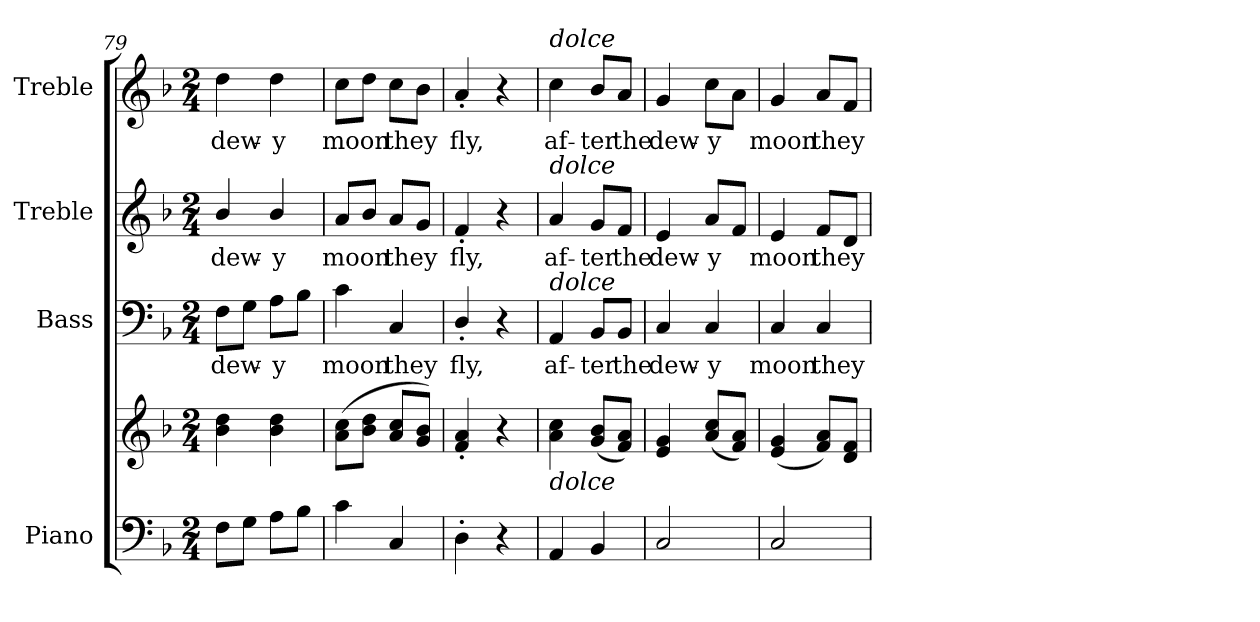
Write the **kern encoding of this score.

**kern	**kern	**kern	**text	**kern	**text	**kern	**text
*part4	*part4	*part3	*part3	*part2	*part2	*part1	*part1
*staff5	*staff4	*staff3	*staff3	*staff2	*staff2	*staff1	*staff1
*I"Piano	*	*I"Bass	*	*I"Treble	*	*I"Treble	*
*I'Pno.	*	*I'B.	*	*	*	*	*
*clefF4	*clefG2	*clefF4	*	*clefG2	*	*clefG2	*
*k[b-]	*k[b-]	*k[b-]	*	*k[b-]	*	*k[b-]	*
*F:	*F:	*F:	*	*F:	*	*F:	*
*M2/4	*M2/4	*M2/4	*	*M2/4	*	*M2/4	*
=79	=79	=79	=79	=79	=79	=79	=79
!	!	!	!LO:LY:b:color=#000000	!	!	!	!
!	!	!	!	!	!LO:LY:b:color=#000000	!	!
!	!	!	!	!	!	!	!LO:LY:b:color=#000000
8Fi\L	4b-i\ 4ddi	8Fi\L	dew-	4b-i/	dew-	4ddi\	dew-
8Gi\J	.	8Gi\J	.	.	.	.	.
!	!	!	!LO:LY:b:color=#000000	!	!	!	!
!	!	!	!	!	!LO:LY:b:color=#000000	!	!
!	!	!	!	!	!	!	!LO:LY:b:color=#000000
8Ai\L	4b-i\ 4ddi	8Ai\L	-y	4b-i/	-y	4ddi\	-y
8B-i\J	.	8B-i\J	.	.	.	.	.
=80	=80	=80	=80	=80	=80	=80	=80
!	!	!	!LO:LY:b:color=#000000	!	!	!	!
!	!	!	!	!	!LO:LY:b:color=#000000	!	!
!	!	!	!	!	!	!	!LO:LY:b:color=#000000
4ci\	(8ai\ 8cci\L	4ci\	moon	8ai/L	moon	8cci\L	moon
.	8b-i\ 8ddi\J	.	.	8b-i/J	.	8ddi\J	.
!	!	!	!LO:LY:b:color=#000000	!	!	!	!
!	!	!	!	!	!LO:LY:b:color=#000000	!	!
!	!	!	!	!	!	!	!LO:LY:b:color=#000000
4Ci/	8ai/ 8cci/L	4Ci/	they	8ai/L	they	8cci\L	they
.	8gi/ 8b-i/J)	.	.	8gi/J	.	8b-i\J	.
=81	=81	=81	=81	=81	=81	=81	=81
!	!	!	!LO:LY:b:color=#000000	!	!	!	!
!	!	!	!	!	!LO:LY:b:color=#000000	!	!
!	!	!	!	!	!	!	!LO:LY:b:color=#000000
4D'i\	4fi/' 4ai'	4D'i/	fly,	4f'i/	fly,	4a'i/	fly,
4r	4r	4r	.	4r	.	4r	.
!!LO:LB:g=z
=82	=82	=82	=82	=82	=82	=82	=82
!	!	!	!LO:LY:b:color=#000000	!	!	!	!
!	!	!	!	!	!LO:LY:b:color=#000000	!	!
!	!	!	!	!	!	!LO:TX:a:i:t=dolce	!
!	!	!	!	!LO:TX:a:i:t=dolce	!	!	!
!	!	!LO:TX:i:t=dolce	!	!	!	!	!
!	!LO:TX:b:i:t=dolce	!	!	!	!	!	!
!	!	!	!	!	!	!	!LO:LY:b:color=#000000
4AAi/	4ai\ 4cci	4AAi/	af-	4ai/	af-	4cci\	af-
!	!	!	!LO:LY:b:color=#000000	!	!	!	!
!	!	!	!	!	!LO:LY:b:color=#000000	!	!
!	!	!	!	!	!	!	!LO:LY:b:color=#000000
4BB-i/	(8gi/ 8b-i/L	8BB-i/L	-ter	8gi/L	-ter	8b-i/L	-ter
!	!	!	!LO:LY:b:color=#000000	!	!	!	!
!	!	!	!	!	!LO:LY:b:color=#000000	!	!
!	!	!	!	!	!	!	!LO:LY:b:color=#000000
.	8fi/ 8ai/J)	8BB-i/J	the	8fi/J	the	8ai/J	the
=83	=83	=83	=83	=83	=83	=83	=83
!	!	!	!LO:LY:b:color=#000000	!	!	!	!
!	!	!	!	!	!LO:LY:b:color=#000000	!	!
!	!	!	!	!	!	!	!LO:LY:b:color=#000000
2Ci/	4ei/ 4gi	4Ci/	dew-	4ei/	dew-	4gi/	dew-
!	!	!	!LO:LY:b:color=#000000	!	!	!	!
!	!	!	!	!	!LO:LY:b:color=#000000	!	!
!	!	!	!	!	!	!	!LO:LY:b:color=#000000
.	(8ai/ 8cci/L	4Ci/	-y	8ai/L	-y	8cci\L	-y
.	8fi/ 8ai/J)	.	.	8fi/J	.	8ai\J	.
=84	=84	=84	=84	=84	=84	=84	=84
!	!	!	!LO:LY:b:color=#000000	!	!	!	!
!	!	!	!	!	!LO:LY:b:color=#000000	!	!
!	!	!	!	!	!	!	!LO:LY:b:color=#000000
2Ci/	(4ei/ 4gi	4Ci/	moon	4ei/	moon	4gi/	moon
!	!	!	!LO:LY:b:color=#000000	!	!	!	!
!	!	!	!	!	!LO:LY:b:color=#000000	!	!
!	!	!	!	!	!	!	!LO:LY:b:color=#000000
.	8fi/ 8ai/L)	4Ci/	they	8fi/L	they	8ai/L	they
.	8di/ 8fi/J	.	.	8di/J	.	8fi/J	.
=	=	=	=	=	=	=	=
*-	*-	*-	*-	*-	*-	*-	*-
